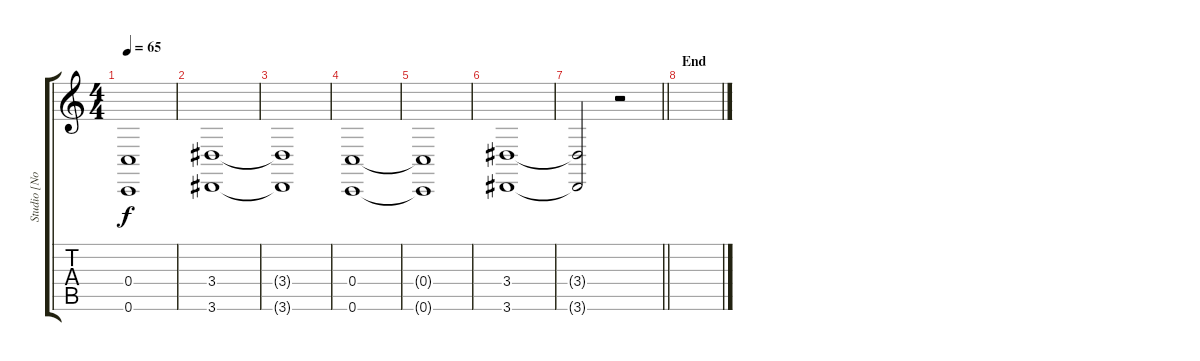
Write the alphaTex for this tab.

\track ("Studio [Noise/FX]" "Studio [No") {instrument pad2warm}
\staff {score tabs}
\tuning (D4 A3 F3 C3 G2 C2) {hide}
\ts (4 4)
\tempo 65
\clef g2
\ks c
(0.4{t} 0.6{t}).1{dy f} |
(3.4 3.6).1 |
(3.4{t} 3.6{t}).1 |
(0.4 0.6).1 |
(0.4{t} 0.6{t}).1 |
(3.4 3.6).1 |
\barLineRight lightlight
(3.4{t} 3.6{t}).2 r.2 |
\section ("" "End")
